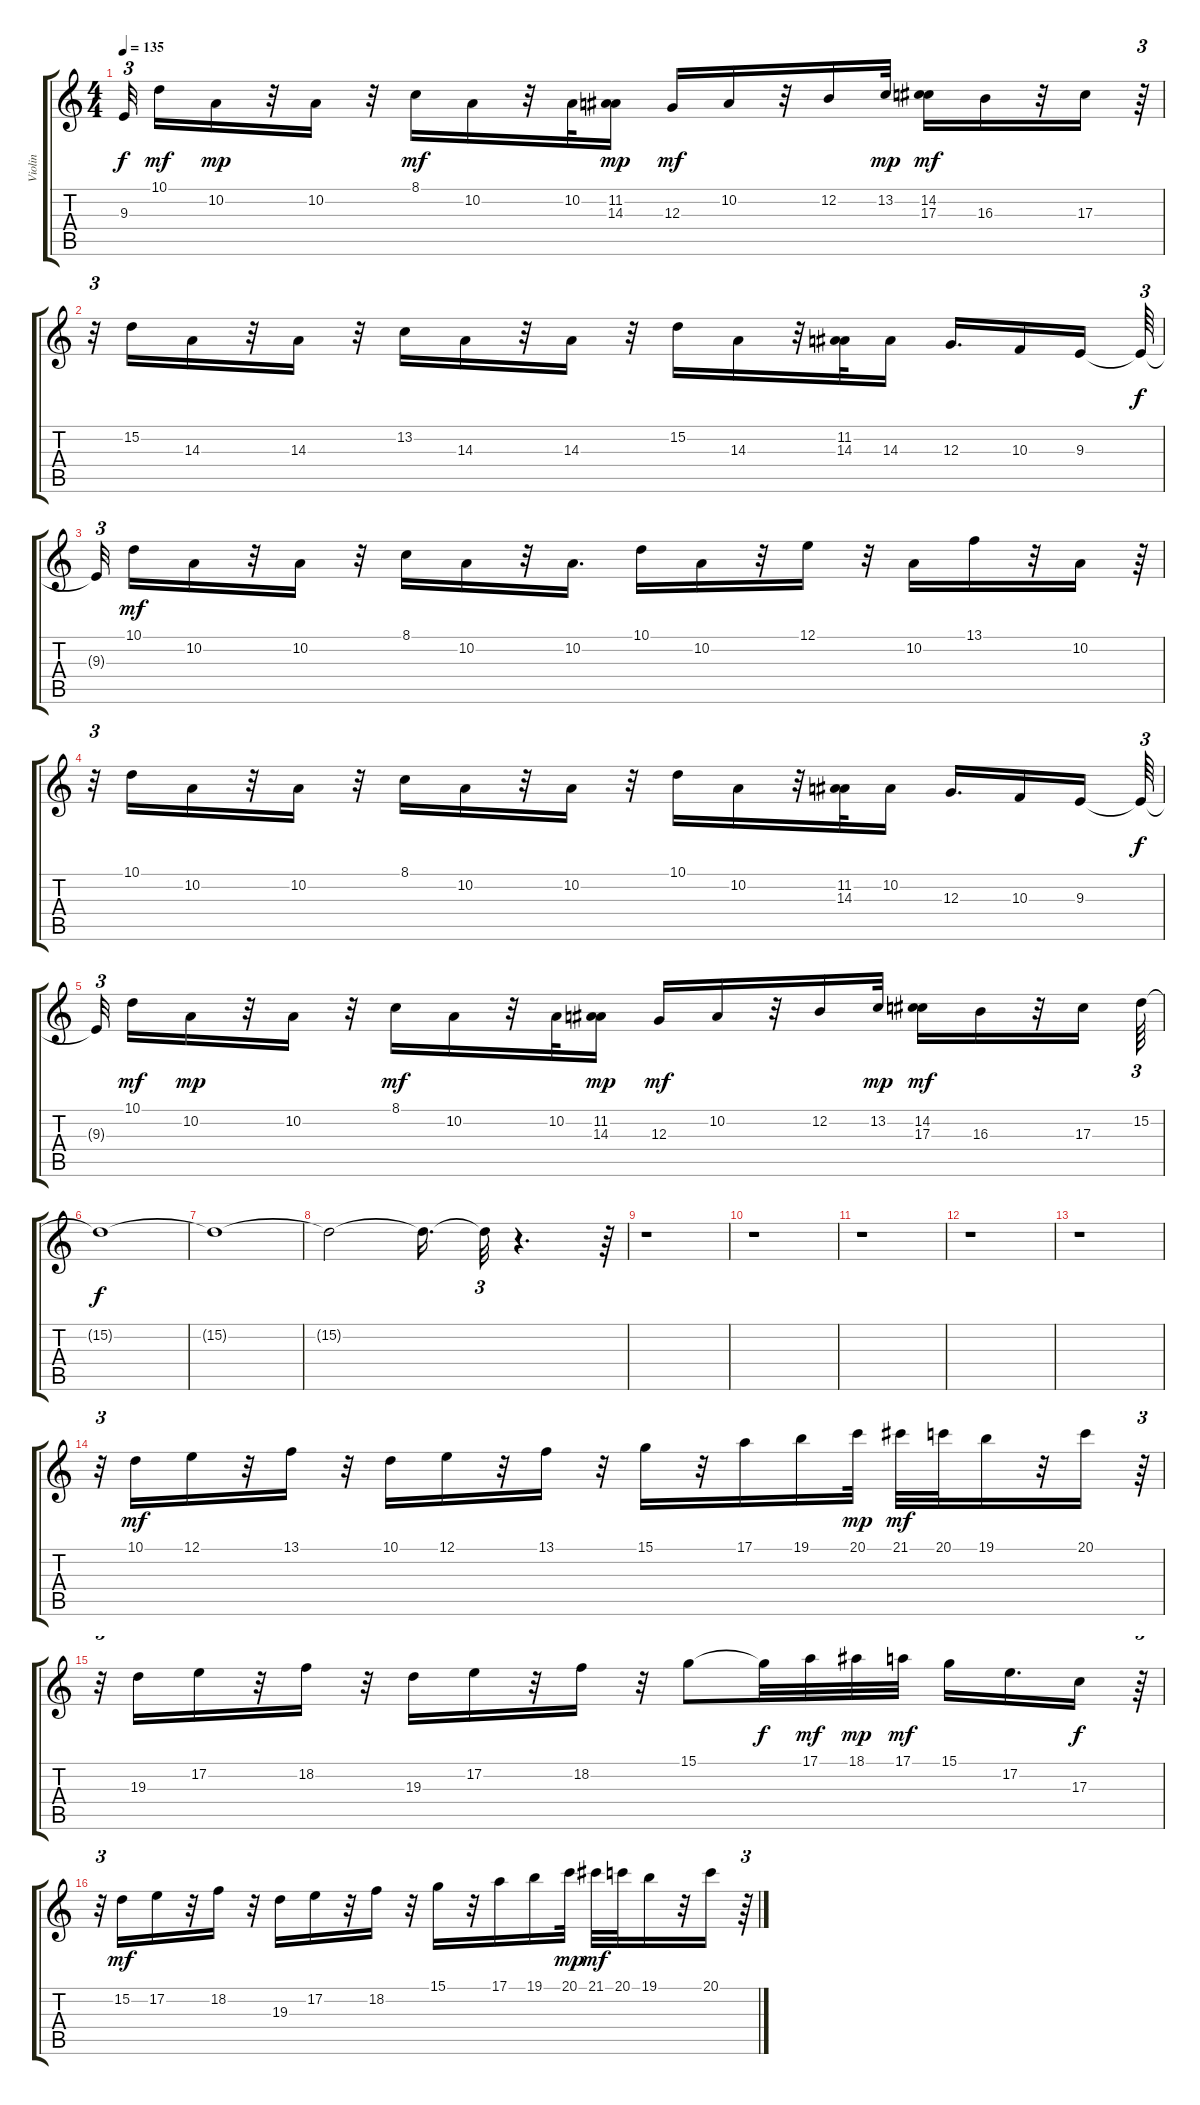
\track ("Violin" "Violin") {instrument violin}
\staff {score tabs}
\tuning (E4 B3 G3 D3 A2 E2) {hide}
\ts (4 4)
\tempo 135
\clef g2
\ks c
9.3{t}.32{tu (3 2) dy f beam splitsecondary} 10.1.16{dy mf} 10.2.16{dy mp} r.32 10.2.16 r.32 8.1.16{dy mf} 10.2.16 r.32 10.2.32 (11.2 14.3).16{dy mp} 12.3.16{dy mf} 10.2.16 r.32 12.2.16 13.2.32{dy mp} (14.2 17.3).16{dy mf} 16.3.16 r.32 17.3.16 r.64{tu (3 2)} |
r.32{tu (3 2)} 15.2.16 14.3.16 r.32 14.3.16 r.32 13.2.16 14.3.16 r.32 14.3.16 r.32 15.2.16 14.3.16 r.32 (11.2 14.3).32 14.3.16 12.3.16{d} 10.3.16 9.3.16{beam splitsecondary} 9.3{t}.64{tu (3 2) dy f} |
9.3{t}.32{tu (3 2) beam splitsecondary} 10.1.16{dy mf} 10.2.16 r.32 10.2.16 r.32 8.1.16 10.2.16 r.32 10.2.16{d} 10.1.16 10.2.16 r.32 12.1.16 r.32 10.2.16 13.1.16 r.32 10.2.16 r.64{tu (3 2)} |
r.32{tu (3 2)} 10.1.16 10.2.16 r.32 10.2.16 r.32 8.1.16 10.2.16 r.32 10.2.16 r.32 10.1.16 10.2.16 r.32 (11.2 14.3).32 10.2.16 12.3.16{d} 10.3.16 9.3.16{beam splitsecondary} 9.3{t}.64{tu (3 2) dy f} |
9.3{t}.32{tu (3 2) beam splitsecondary} 10.1.16{dy mf} 10.2.16{dy mp} r.32 10.2.16 r.32 8.1.16{dy mf} 10.2.16 r.32 10.2.32 (11.2 14.3).16{dy mp} 12.3.16{dy mf} 10.2.16 r.32 12.2.16 13.2.32{dy mp} (14.2 17.3).16{dy mf} 16.3.16 r.32 17.3.16 15.2.64{tu (3 2)} |
15.2{t}.1{dy f} |
15.2{t}.1 |
15.2{t}.2 15.2{t}.16{d} 15.2{t}.32{tu (3 2)} r.4{d} r.64{tu (3 2)} |
r.1 |
r.1 |
r.1 |
r.1 |
r.1 |
r.32{tu (3 2)} 10.1.16{dy mf} 12.1.16 r.32 13.1.16 r.32 10.1.16 12.1.16 r.32 13.1.16 r.32 15.1.16 r.32 17.1.16 19.1.16 20.1.32{dy mp} 21.1.32{dy mf} 20.1.32 19.1.16 r.32 20.1.16 r.64{tu (3 2)} |
r.32{tu (3 2)} 19.3.16 17.2.16 r.32 18.2.16 r.32 19.3.16 17.2.16 r.32 18.2.16 r.32 15.1.8 15.1{t}.32{dy f} 17.1.32{dy mf} 18.1.32{dy mp} 17.1.32{dy mf} 15.1.16 17.2.16{d} 17.3.16{dy f} r.64{tu (3 2)} |
r.32{tu (3 2)} 15.2.16{dy mf} 17.2.16 r.32 18.2.16 r.32 19.3.16 17.2.16 r.32 18.2.16 r.32 15.1.16 r.32 17.1.16 19.1.16 20.1.32{dy mp} 21.1.32{dy mf} 20.1.32 19.1.16 r.32 20.1.16 r.64{tu (3 2)}
